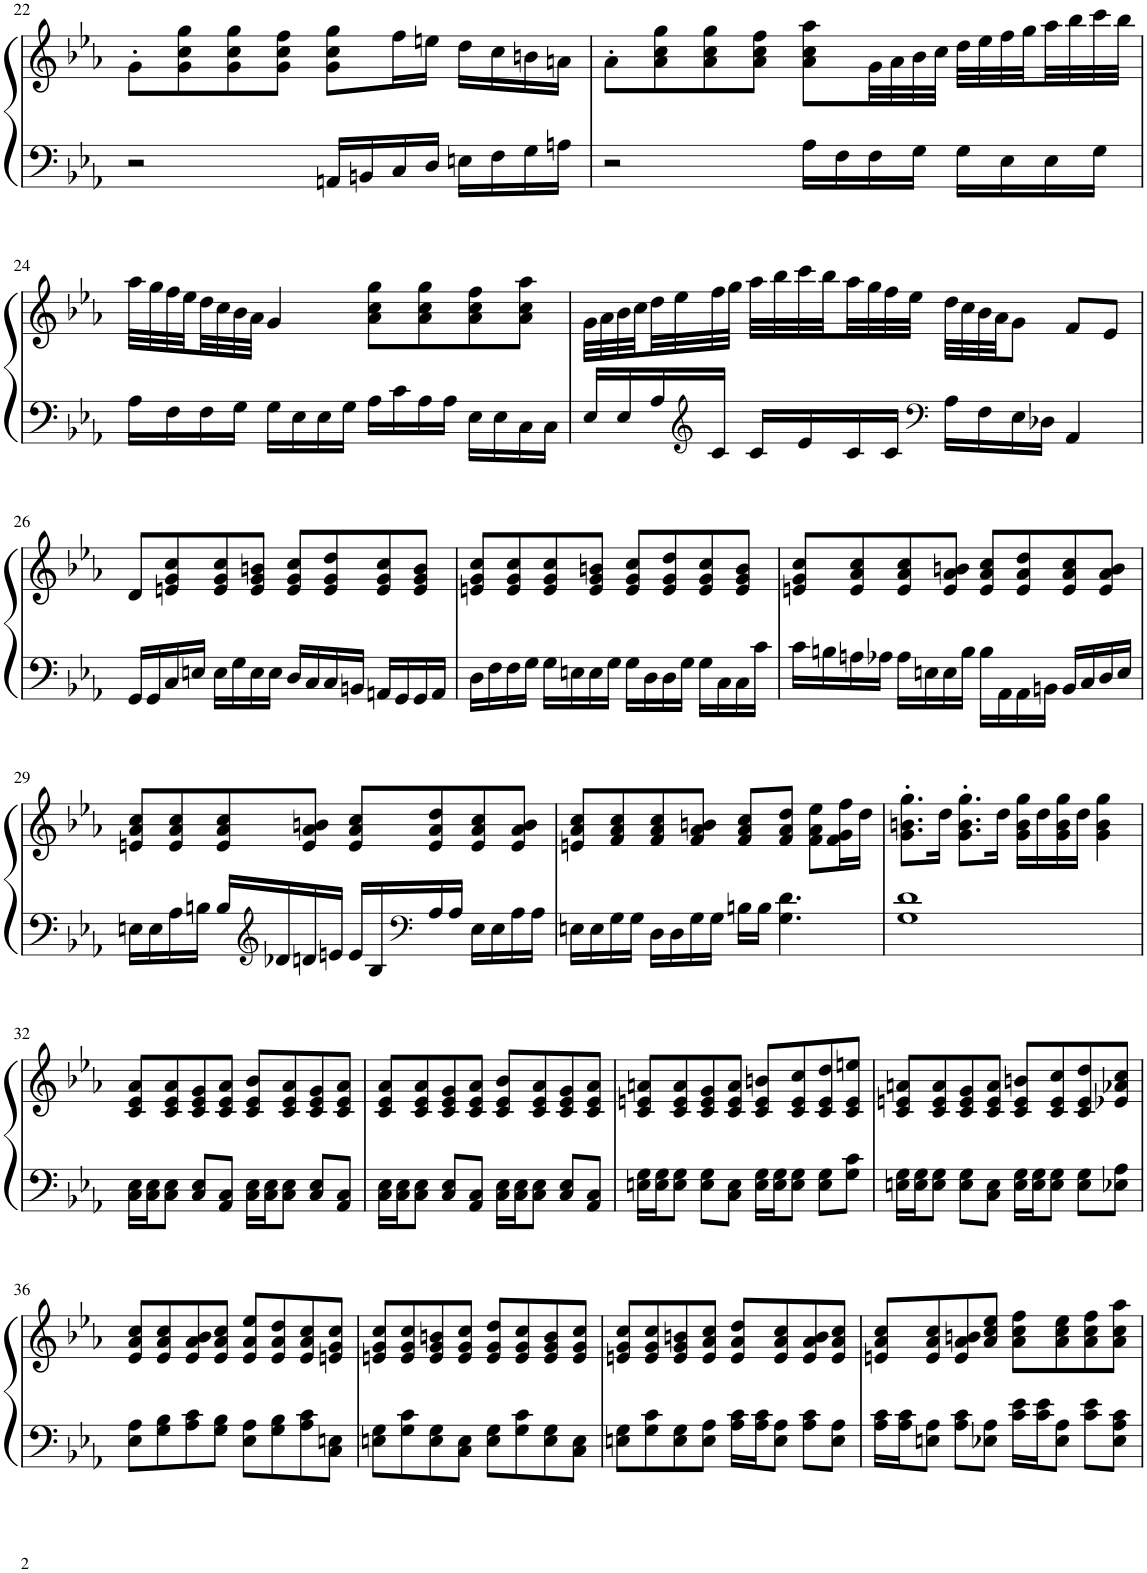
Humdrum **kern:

**kern	**kern
*part1	*part1
*staff2	*staff1
*I"Piano	*
*I'Pno.	*
!!LO:PB:g=z
*clefF4	*clefG2
*k[b-e-a-]	*k[b-e-a-]
*M4/4	*M4/4
=22	=22
2r	8g'\L
.	8g\ 8cc\ 8gg\
.	8g\ 8cc\ 8gg\
.	8g\ 8cc\ 8ff\J
16AAn/LL	8g\ 8cc\ 8gg\L
16BBn/	.
16C/	16ff\L
16D/JJ	16een\JJ
16En\LL	16dd\LL
16F\	16cc\
16G\	16bn\
16An\JJ	16an\JJ
=23	=23
2r	8a-'\L
.	8a-\ 8cc\ 8gg\
.	8a-\ 8cc\ 8gg\
.	8a-\ 8cc\ 8ff\J
16A-\LL	8a-\ 8cc\ 8aa-\L
16F\	.
16F\	32g\LL
.	32a-\
16G\JJ	32b-\
.	32cc\JJJ
16G\LL	32dd\LLL
.	32ee-\
16E-\	32ff\
.	32gg\
16E-\	32aa-\
.	32bb-\
16G\JJ	32ccc\
.	32bb-\JJJ
!!LO:LB:g=z
=24	=24
16A-\LL	32aa-\LLL
.	32gg\
16F\	32ff\
.	32ee-\
16F\	32dd\
.	32cc\
16G\JJ	32b-\
.	32a-\JJJ
16G\LL	4g/
16E-\	.
16E-\	.
16G\JJ	.
16A-\LL	8a-\ 8cc\ 8gg\L
16c\	.
16A-\	8a-\ 8cc\ 8gg\
16A-\JJ	.
16E-\LL	8a-\ 8cc\ 8ff\
16E-\	.
16C\	8a-\ 8cc\ 8aa-\J
16C\JJ	.
=25	=25
16E-/LL	32g\LLL
.	32a-\
16E-/	32b-\
.	32cc\
16A-/	32dd\
.	32ee-\
*clefG2	*
16c/JJ	32ff\
.	32gg\JJJ
16c/LL	32aa-\LLL
.	32bb-\
16e-/	32ccc\
.	32bb-\
16c/	32aa-\
.	32gg\
16c/JJ	32ff\
.	32ee-\JJJ
*clefF4	*
16A-\LL	32dd\LLL
.	32cc\
16F\	32b-\
.	32a-\JJ
16E-\	8g\J
16D-X\JJ	.
4AA-/	8f/L
.	8e-/J
!!LO:LB:g=z
=26	=26
16GG/LL	8d/L
16GG/	.
16C/	8en/ 8g/ 8cc/
16En/JJ	.
16E\LL	8e/ 8g/ 8cc/
16G\	.
16E\	8e/ 8g/ 8bn/J
16E\JJ	.
16D/LL	8e/ 8g/ 8cc/L
16C/	.
16C/	8e/ 8g/ 8dd/
16BBn/JJ	.
16AAn/LL	8e/ 8g/ 8cc/
16GG/	.
16GG/	8e/ 8g/ 8b/J
16AA/JJ	.
=27	=27
16D\LL	8en/ 8g/ 8cc/L
16F\	.
16F\	8e/ 8g/ 8cc/
16G\JJ	.
16G\LL	8e/ 8g/ 8cc/
16En\	.
16E\	8e/ 8g/ 8bn/J
16G\JJ	.
16G\LL	8e/ 8g/ 8cc/L
16D\	.
16D\	8e/ 8g/ 8dd/
16G\JJ	.
16G\LL	8e/ 8g/ 8cc/
16C\	.
16C\	8e/ 8g/ 8b/J
16c\JJ	.
=28	=28
16c\LL	8en/ 8g/ 8cc/L
16Bn\	.
16An\	8e/ 8a-/ 8cc/
16A-X\JJ	.
16A-\LL	8e/ 8a-/ 8cc/
16En\	.
16E\	8e/ 8a-/ 8bn/J
16B\JJ	.
16B\LL	8e/ 8a-/ 8cc/L
16AA-\	.
16AA-\	8e/ 8a-/ 8dd/
16BBn\JJ	.
16BB/LL	8e/ 8a-/ 8cc/
16C/	.
16D/	8e/ 8a-/ 8b/J
16E/JJ	.
!!LO:LB:g=z
=29	=29
16En\LL	8en/ 8a-/ 8cc/L
16E\	.
16A-\	8e/ 8a-/ 8cc/
16Bn\JJ	.
16B/LL	8e/ 8a-/ 8cc/
*clefG2	*
16d-X/	.
16dn/	8e/ 8a-/ 8bn/J
16en/JJ	.
16e/LL	8e/ 8a-/ 8cc/L
16B/	.
*clefF4	*
16A-/	8e/ 8a-/ 8dd/
16A-/JJ	.
16E\LL	8e/ 8a-/ 8cc/
16E\	.
16A-\	8e/ 8a-/ 8b/J
16A-\JJ	.
=30	=30
16En\LL	8en/ 8a-/ 8cc/L
16E\	.
16G\	8f/ 8a-/ 8cc/
16G\JJ	.
16D\LL	8f/ 8a-/ 8cc/
16D\	.
16G\	8f/ 8a-/ 8bn/J
16G\JJ	.
16Bn\LL	8f/ 8a-/ 8cc/L
16B\JJ	.
4.G\ 4.d\	8f/ 8a-/ 8dd/J
.	8f\ 8a-\ 8ee-\L
.	16f\ 16g\ 16ff\L
.	16dd\JJ
=31	=31
1G 1d	8.g\' 8.bn\' 8.gg\'L
.	16dd\Jk
.	8.g\' 8.b\' 8.gg\'L
.	16dd\Jk
.	16g\ 16b\ 16gg\LL
.	16dd\
.	16g\ 16b\ 16gg\
.	16dd\JJ
.	4g\ 4b\ 4gg\
!!LO:LB:g=z
=32	=32
16C\ 16E-\LL	8c/ 8e-/ 8a-/L
16C\ 16E-\J	.
8C\ 8E-\J	8c/ 8e-/ 8a-/
8C/ 8E-/L	8c/ 8e-/ 8g/
8AA-/ 8C/J	8c/ 8e-/ 8a-/J
16C\ 16E-\LL	8c/ 8e-/ 8b-/L
16C\ 16E-\J	.
8C\ 8E-\J	8c/ 8e-/ 8a-/
8C/ 8E-/L	8c/ 8e-/ 8g/
8AA-/ 8C/J	8c/ 8e-/ 8a-/J
=33	=33
16C\ 16E-\LL	8c/ 8e-/ 8a-/L
16C\ 16E-\J	.
8C\ 8E-\J	8c/ 8e-/ 8a-/
8C/ 8E-/L	8c/ 8e-/ 8g/
8AA-/ 8C/J	8c/ 8e-/ 8a-/J
16C\ 16E-\LL	8c/ 8e-/ 8b-/L
16C\ 16E-\J	.
8C\ 8E-\J	8c/ 8e-/ 8a-/
8C/ 8E-/L	8c/ 8e-/ 8g/
8AA-/ 8C/J	8c/ 8e-/ 8a-/J
=34	=34
16En\ 16G\LL	8c/ 8en/ 8an/L
16E\ 16G\J	.
8E\ 8G\J	8c/ 8e/ 8a/
8E\ 8G\L	8c/ 8e/ 8g/
8C\ 8E\J	8c/ 8e/ 8a/J
16E\ 16G\LL	8c/ 8e/ 8bn/L
16E\ 16G\J	.
8E\ 8G\J	8c/ 8e/ 8cc/
8E\ 8G\L	8c/ 8e/ 8dd/
8G\ 8c\J	8c/ 8e/ 8een/J
=35	=35
16En\ 16G\LL	8c/ 8en/ 8an/L
16E\ 16G\J	.
8E\ 8G\J	8c/ 8e/ 8a/
8E\ 8G\L	8c/ 8e/ 8g/
8C\ 8E\J	8c/ 8e/ 8a/J
16E\ 16G\LL	8c/ 8e/ 8bn/L
16E\ 16G\J	.
8E\ 8G\J	8c/ 8e/ 8cc/
8E\ 8G\L	8c/ 8e/ 8dd/
8E-X\ 8A-\J	8e-X/ 8a-X/ 8cc/J
!!LO:LB:g=z
=36	=36
8E-\ 8A-\L	8e-/ 8a-/ 8cc/L
8G\ 8B-\	8e-/ 8a-/ 8cc/
8A-\ 8c\	8e-/ 8a-/ 8b-/
8G\ 8B-\J	8e-/ 8a-/ 8cc/J
8E-\ 8A-\L	8e-/ 8a-/ 8ee-/L
8G\ 8B-\	8e-/ 8a-/ 8dd/
8A-\ 8c\	8e-/ 8a-/ 8cc/
8C\ 8En\J	8en/ 8g/ 8cc/J
=37	=37
8En\ 8G\L	8en/ 8g/ 8cc/L
8G\ 8c\	8e/ 8g/ 8cc/
8E\ 8G\	8e/ 8g/ 8bn/
8C\ 8E\J	8e/ 8g/ 8cc/J
8E\ 8G\L	8e/ 8g/ 8dd/L
8G\ 8c\	8e/ 8g/ 8cc/
8E\ 8G\	8e/ 8g/ 8b/
8C\ 8E\J	8e/ 8g/ 8cc/J
=38	=38
8En\ 8G\L	8en/ 8g/ 8cc/L
8G\ 8c\	8e/ 8g/ 8cc/
8E\ 8G\	8e/ 8g/ 8bn/
8E\ 8A-\J	8e/ 8a-/ 8cc/J
16A-\ 16c\LL	8e/ 8a-/ 8dd/L
16A-\ 16c\J	.
8E\ 8A-\J	8e/ 8a-/ 8cc/
8A-\ 8c\L	8e/ 8a-/ 8b/
8E\ 8A-\J	8e/ 8a-/ 8cc/J
=39	=39
16A-\ 16c\LL	8en/ 8a-/ 8cc/L
16A-\ 16c\J	.
8En\ 8A-\J	8e/ 8a-/ 8cc/
8A-\ 8c\L	8e/ 8a-/ 8bn/
8E-X\ 8A-\J	8a-/ 8cc/ 8ee-/J
16c\ 16e-\LL	8a-\ 8cc\ 8ff\L
16c\ 16e-\J	.
8E-\ 8A-\J	8a-\ 8cc\ 8ee-\
8c\ 8e-\L	8a-\ 8cc\ 8ff\
8E-\ 8A-\ 8c\J	8a-\ 8cc\ 8aa-\J
=	=
*-	*-
